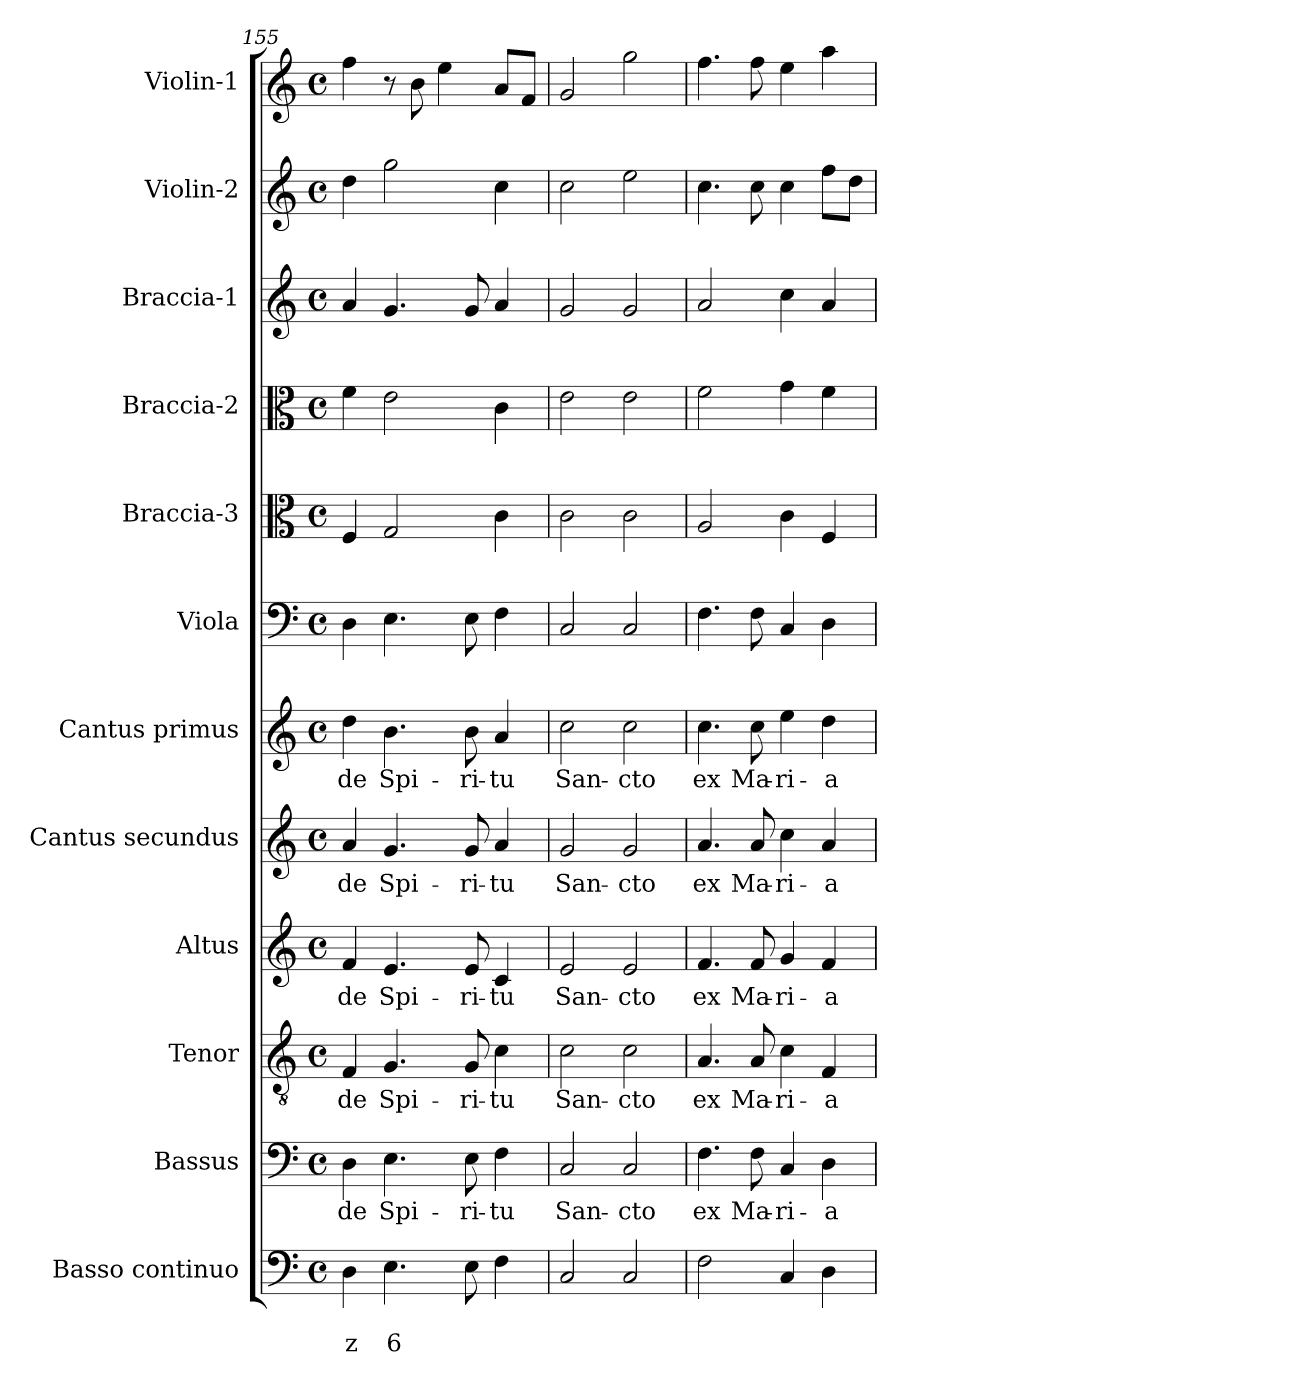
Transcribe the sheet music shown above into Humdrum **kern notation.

**kern	**text	**text	**kern	**text	**kern	**text	**kern	**text	**kern	**text	**kern	**text	**kern	**kern	**kern	**kern	**kern	**kern
*part12	*part12	*part12	*part11	*part11	*part10	*part10	*part9	*part9	*part8	*part8	*part7	*part7	*part6	*part5	*part4	*part3	*part2	*part1
*staff12	*staff12	*staff12	*staff11	*staff11	*staff10	*staff10	*staff9	*staff9	*staff8	*staff8	*staff7	*staff7	*staff6	*staff5	*staff4	*staff3	*staff2	*staff1
*I"Basso continuo	*	*	*I"Bassus	*	*I"Tenor	*	*I"Altus	*	*I"Cantus secundus	*	*I"Cantus primus	*	*I"Viola	*I"Braccia-3	*I"Braccia-2	*I"Braccia-1	*I"Violin-2	*I"Violin-1
*I'BC	*	*	*I'B	*	*I'T	*	*I'A	*	*I'C2	*	*I'C1	*	*I'Va	*I'Br3	*I'Br2	*I'Br1	*I'Vi2	*I'Vi1
*clefF4	*	*	*clefF4	*	*clefGv2	*	*clefG2	*	*clefG2	*	*clefG2	*	*clefF4	*clefC3	*clefC3	*clefG2	*clefG2	*clefG2
*k[]	*	*	*k[]	*	*k[]	*	*k[]	*	*k[]	*	*k[]	*	*k[]	*k[]	*k[]	*k[]	*k[]	*k[]
*C:	*	*	*C:	*	*C:	*	*C:	*	*C:	*	*C:	*	*C:	*C:	*C:	*C:	*C:	*C:
*M4/4	*	*	*M4/4	*	*M4/4	*	*M4/4	*	*M4/4	*	*M4/4	*	*M4/4	*M4/4	*M4/4	*M4/4	*M4/4	*M4/4
*met(c)	*	*	*met(c)	*	*met(c)	*	*met(c)	*	*met(c)	*	*met(c)	*	*met(c)	*met(c)	*met(c)	*met(c)	*met(c)	*met(c)
=155	=155	=155	=155	=155	=155	=155	=155	=155	=155	=155	=155	=155	=155	=155	=155	=155	=155	=155
!	!	!LO:LY:b	!	!	!	!	!	!	!	!	!	!	!	!	!	!	!	!
!	!	!	!	!LO:LY:b	!	!	!	!	!	!	!	!	!	!	!	!	!	!
!	!	!	!	!	!	!LO:LY:b	!	!	!	!	!	!	!	!	!	!	!	!
!	!	!	!	!	!	!	!	!LO:LY:b	!	!	!	!	!	!	!	!	!	!
!	!	!	!	!	!	!	!	!	!	!LO:LY:b	!	!	!	!	!	!	!	!
!	!	!	!	!	!	!	!	!	!	!	!	!LO:LY:b	!	!	!	!	!	!
4D\	.	z	4D\	de	4F/	de	4f/	de	4a/	de	4dd\	de	4D\	4F/	4f\	4a/	4dd\	4ff\
!	!	!LO:LY:b	!	!	!	!	!	!	!	!	!	!	!	!	!	!	!	!
!	!	!	!	!LO:LY:b	!	!	!	!	!	!	!	!	!	!	!	!	!	!
!	!	!	!	!	!	!LO:LY:b	!	!	!	!	!	!	!	!	!	!	!	!
!	!	!	!	!	!	!	!	!LO:LY:b	!	!	!	!	!	!	!	!	!	!
!	!	!	!	!	!	!	!	!	!	!LO:LY:b	!	!	!	!	!	!	!	!
!	!	!	!	!	!	!	!	!	!	!	!	!LO:LY:b	!	!	!	!	!	!
4.E\	.	6	4.E\	Spi-	4.G/	Spi-	4.e/	Spi-	4.g/	Spi-	4.b\	Spi-	4.E\	2G/	2e\	4.g/	2gg\	8r
.	.	.	.	.	.	.	.	.	.	.	.	.	.	.	.	.	.	8b\
.	.	.	.	.	.	.	.	.	.	.	.	.	.	.	.	.	.	4ee\
!	!	!	!	!LO:LY:b	!	!	!	!	!	!	!	!	!	!	!	!	!	!
!	!	!	!	!	!	!LO:LY:b	!	!	!	!	!	!	!	!	!	!	!	!
!	!	!	!	!	!	!	!	!LO:LY:b	!	!	!	!	!	!	!	!	!	!
!	!	!	!	!	!	!	!	!	!	!LO:LY:b	!	!	!	!	!	!	!	!
!	!	!	!	!	!	!	!	!	!	!	!	!LO:LY:b	!	!	!	!	!	!
8E\	.	.	8E\	-ri-	8G/	-ri-	8e/	-ri-	8g/	-ri-	8b\	-ri-	8E\	.	.	8g/	.	.
!	!	!	!	!LO:LY:b	!	!	!	!	!	!	!	!	!	!	!	!	!	!
!	!	!	!	!	!	!LO:LY:b	!	!	!	!	!	!	!	!	!	!	!	!
!	!	!	!	!	!	!	!	!LO:LY:b	!	!	!	!	!	!	!	!	!	!
!	!	!	!	!	!	!	!	!	!	!LO:LY:b	!	!	!	!	!	!	!	!
!	!	!	!	!	!	!	!	!	!	!	!	!LO:LY:b	!	!	!	!	!	!
4F\	.	.	4F\	-tu	4c\	-tu	4c/	-tu	4a/	-tu	4a/	-tu	4F\	4c\	4c\	4a/	4cc\	8a/L
.	.	.	.	.	.	.	.	.	.	.	.	.	.	.	.	.	.	8f/J
=156	=156	=156	=156	=156	=156	=156	=156	=156	=156	=156	=156	=156	=156	=156	=156	=156	=156	=156
!	!	!	!	!LO:LY:b	!	!	!	!	!	!	!	!	!	!	!	!	!	!
!	!	!	!	!	!	!LO:LY:b	!	!	!	!	!	!	!	!	!	!	!	!
!	!	!	!	!	!	!	!	!LO:LY:b	!	!	!	!	!	!	!	!	!	!
!	!	!	!	!	!	!	!	!	!	!LO:LY:b	!	!	!	!	!	!	!	!
!	!	!	!	!	!	!	!	!	!	!	!	!LO:LY:b	!	!	!	!	!	!
2C/	.	.	2C/	San-	2c\	San-	2e/	San-	2g/	San-	2cc\	San-	2C/	2c\	2e\	2g/	2cc\	2g/
!	!	!	!	!LO:LY:b	!	!	!	!	!	!	!	!	!	!	!	!	!	!
!	!	!	!	!	!	!LO:LY:b	!	!	!	!	!	!	!	!	!	!	!	!
!	!	!	!	!	!	!	!	!LO:LY:b	!	!	!	!	!	!	!	!	!	!
!	!	!	!	!	!	!	!	!	!	!LO:LY:b	!	!	!	!	!	!	!	!
!	!	!	!	!	!	!	!	!	!	!	!	!LO:LY:b	!	!	!	!	!	!
2C/	.	.	2C/	-cto	2c\	-cto	2e/	-cto	2g/	-cto	2cc\	-cto	2C/	2c\	2e\	2g/	2ee\	2gg\
=157	=157	=157	=157	=157	=157	=157	=157	=157	=157	=157	=157	=157	=157	=157	=157	=157	=157	=157
!	!	!	!	!LO:LY:b	!	!	!	!	!	!	!	!	!	!	!	!	!	!
!	!	!	!	!	!	!LO:LY:b	!	!	!	!	!	!	!	!	!	!	!	!
!	!	!	!	!	!	!	!	!LO:LY:b	!	!	!	!	!	!	!	!	!	!
!	!	!	!	!	!	!	!	!	!	!LO:LY:b	!	!	!	!	!	!	!	!
!	!	!	!	!	!	!	!	!	!	!	!	!LO:LY:b	!	!	!	!	!	!
2F\	.	.	4.F\	ex	4.A/	ex	4.f/	ex	4.a/	ex	4.cc\	ex	4.F\	2A/	2f\	2a/	4.cc\	4.ff\
!	!	!	!	!LO:LY:b	!	!	!	!	!	!	!	!	!	!	!	!	!	!
!	!	!	!	!	!	!LO:LY:b	!	!	!	!	!	!	!	!	!	!	!	!
!	!	!	!	!	!	!	!	!LO:LY:b	!	!	!	!	!	!	!	!	!	!
!	!	!	!	!	!	!	!	!	!	!LO:LY:b	!	!	!	!	!	!	!	!
!	!	!	!	!	!	!	!	!	!	!	!	!LO:LY:b	!	!	!	!	!	!
.	.	.	8F\	Ma-	8A/	Ma-	8f/	Ma-	8a/	Ma-	8cc\	Ma-	8F\	.	.	.	8cc\	8ff\
!	!	!	!	!LO:LY:b	!	!	!	!	!	!	!	!	!	!	!	!	!	!
!	!	!	!	!	!	!LO:LY:b	!	!	!	!	!	!	!	!	!	!	!	!
!	!	!	!	!	!	!	!	!LO:LY:b	!	!	!	!	!	!	!	!	!	!
!	!	!	!	!	!	!	!	!	!	!LO:LY:b	!	!	!	!	!	!	!	!
!	!	!	!	!	!	!	!	!	!	!	!	!LO:LY:b	!	!	!	!	!	!
4C/	.	.	4C/	-ri-	4c\	-ri-	4g/	-ri-	4cc\	-ri-	4ee\	-ri-	4C/	4c\	4g\	4cc\	4cc\	4ee\
!	!	!	!	!LO:LY:b	!	!	!	!	!	!	!	!	!	!	!	!	!	!
!	!	!	!	!	!	!LO:LY:b	!	!	!	!	!	!	!	!	!	!	!	!
!	!	!	!	!	!	!	!	!LO:LY:b	!	!	!	!	!	!	!	!	!	!
!	!	!	!	!	!	!	!	!	!	!LO:LY:b	!	!	!	!	!	!	!	!
!	!	!	!	!	!	!	!	!	!	!	!	!LO:LY:b	!	!	!	!	!	!
4D\	.	.	4D\	-a	4F/	-a	4f/	-a	4a/	-a	4dd\	-a	4D\	4F/	4f\	4a/	8ff\L	4aa\
.	.	.	.	.	.	.	.	.	.	.	.	.	.	.	.	.	8dd\J	.
=	=	=	=	=	=	=	=	=	=	=	=	=	=	=	=	=	=	=
*-	*-	*-	*-	*-	*-	*-	*-	*-	*-	*-	*-	*-	*-	*-	*-	*-	*-	*-
